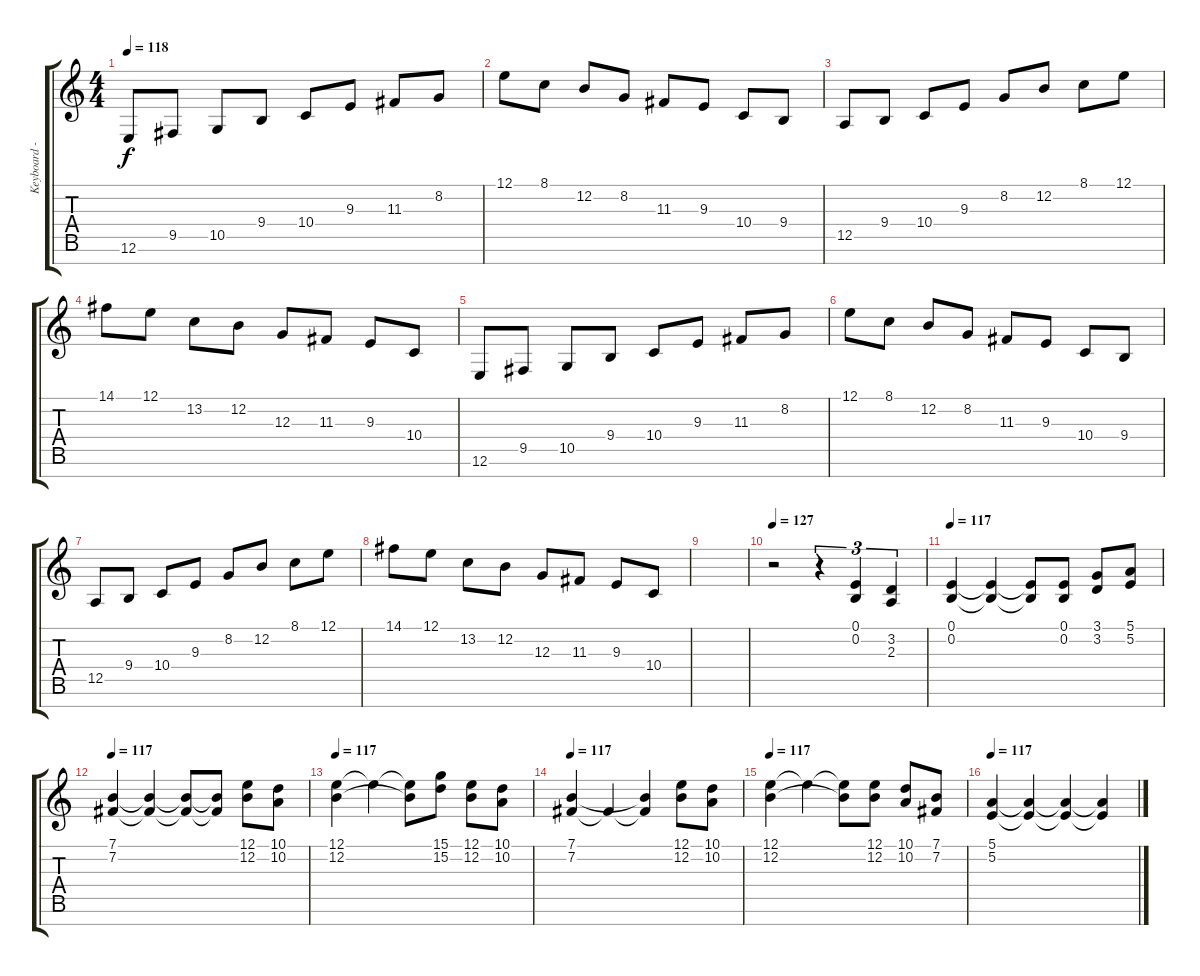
\track ("Keyboard - Recorded" "Keyboard -") {instrument tubularbells}
\staff {score tabs}
\tuning (E4 B3 G3 D3 A2 E2 B1) {hide}
\ts (4 4)
\tempo 118
\clef g2
\ks c
12.6.8{dy f instrument tubularbells} 9.5.8 10.5.8 9.4.8 10.4.8 9.3.8 11.3.8 8.2.8 |
12.1.8 8.1.8 12.2.8 8.2.8 11.3.8 9.3.8 10.4.8 9.4.8 |
12.5.8 9.4.8 10.4.8 9.3.8 8.2.8 12.2.8 8.1.8 12.1.8 |
14.1.8 12.1.8 13.2.8 12.2.8 12.3.8 11.3.8 9.3.8 10.4.8 |
12.6.8 9.5.8 10.5.8 9.4.8 10.4.8 9.3.8 11.3.8 8.2.8 |
12.1.8 8.1.8 12.2.8 8.2.8 11.3.8 9.3.8 10.4.8 9.4.8 |
12.5.8 9.4.8 10.4.8 9.3.8 8.2.8 12.2.8 8.1.8 12.1.8 |
14.1.8 12.1.8 13.2.8 12.2.8 12.3.8 11.3.8 9.3.8 10.4.8 |
|
\tempo 127
r.2 r.4{tu (3 2)} (0.1 0.2).4{tu (3 2)} (3.2 2.3).4{tu (3 2)} |
\tempo 117
(0.1 0.2).4 (0.1{t} 0.2{t}).4 (0.1{t} 0.2{t}).8 (0.1 0.2).8 (3.1 3.2).8 (5.1 5.2).8 |
\tempo 117
(7.1 7.2).4 (7.1{t} 7.2{t}).4 (7.1{t} 7.2{t}).8 (7.1{t} 7.2{t}).8 (12.1 12.2).8 (10.1 10.2).8 |
\tempo 117
(12.1 12.2).4 12.1{t}.4 (12.1{t} 12.2{t}).8 (15.1 15.2).8 (12.1 12.2).8 (10.1 10.2).8 |
\tempo 117
(7.1 7.2).4 7.2{t}.4 (7.1{t} 7.2{t}).4 (12.1 12.2).8 (10.1 10.2).8 |
\tempo 117
(12.1 12.2).4 12.1{t}.4 (12.1{t} 12.2{t}).8 (12.1 12.2).8 (10.1 10.2).8 (7.1 7.2).8 |
\tempo 117
(5.1 5.2).4 (5.1{t} 5.2{t}).4 (5.1{t} 5.2{t}).4 (5.1{t} 5.2{t}).4
